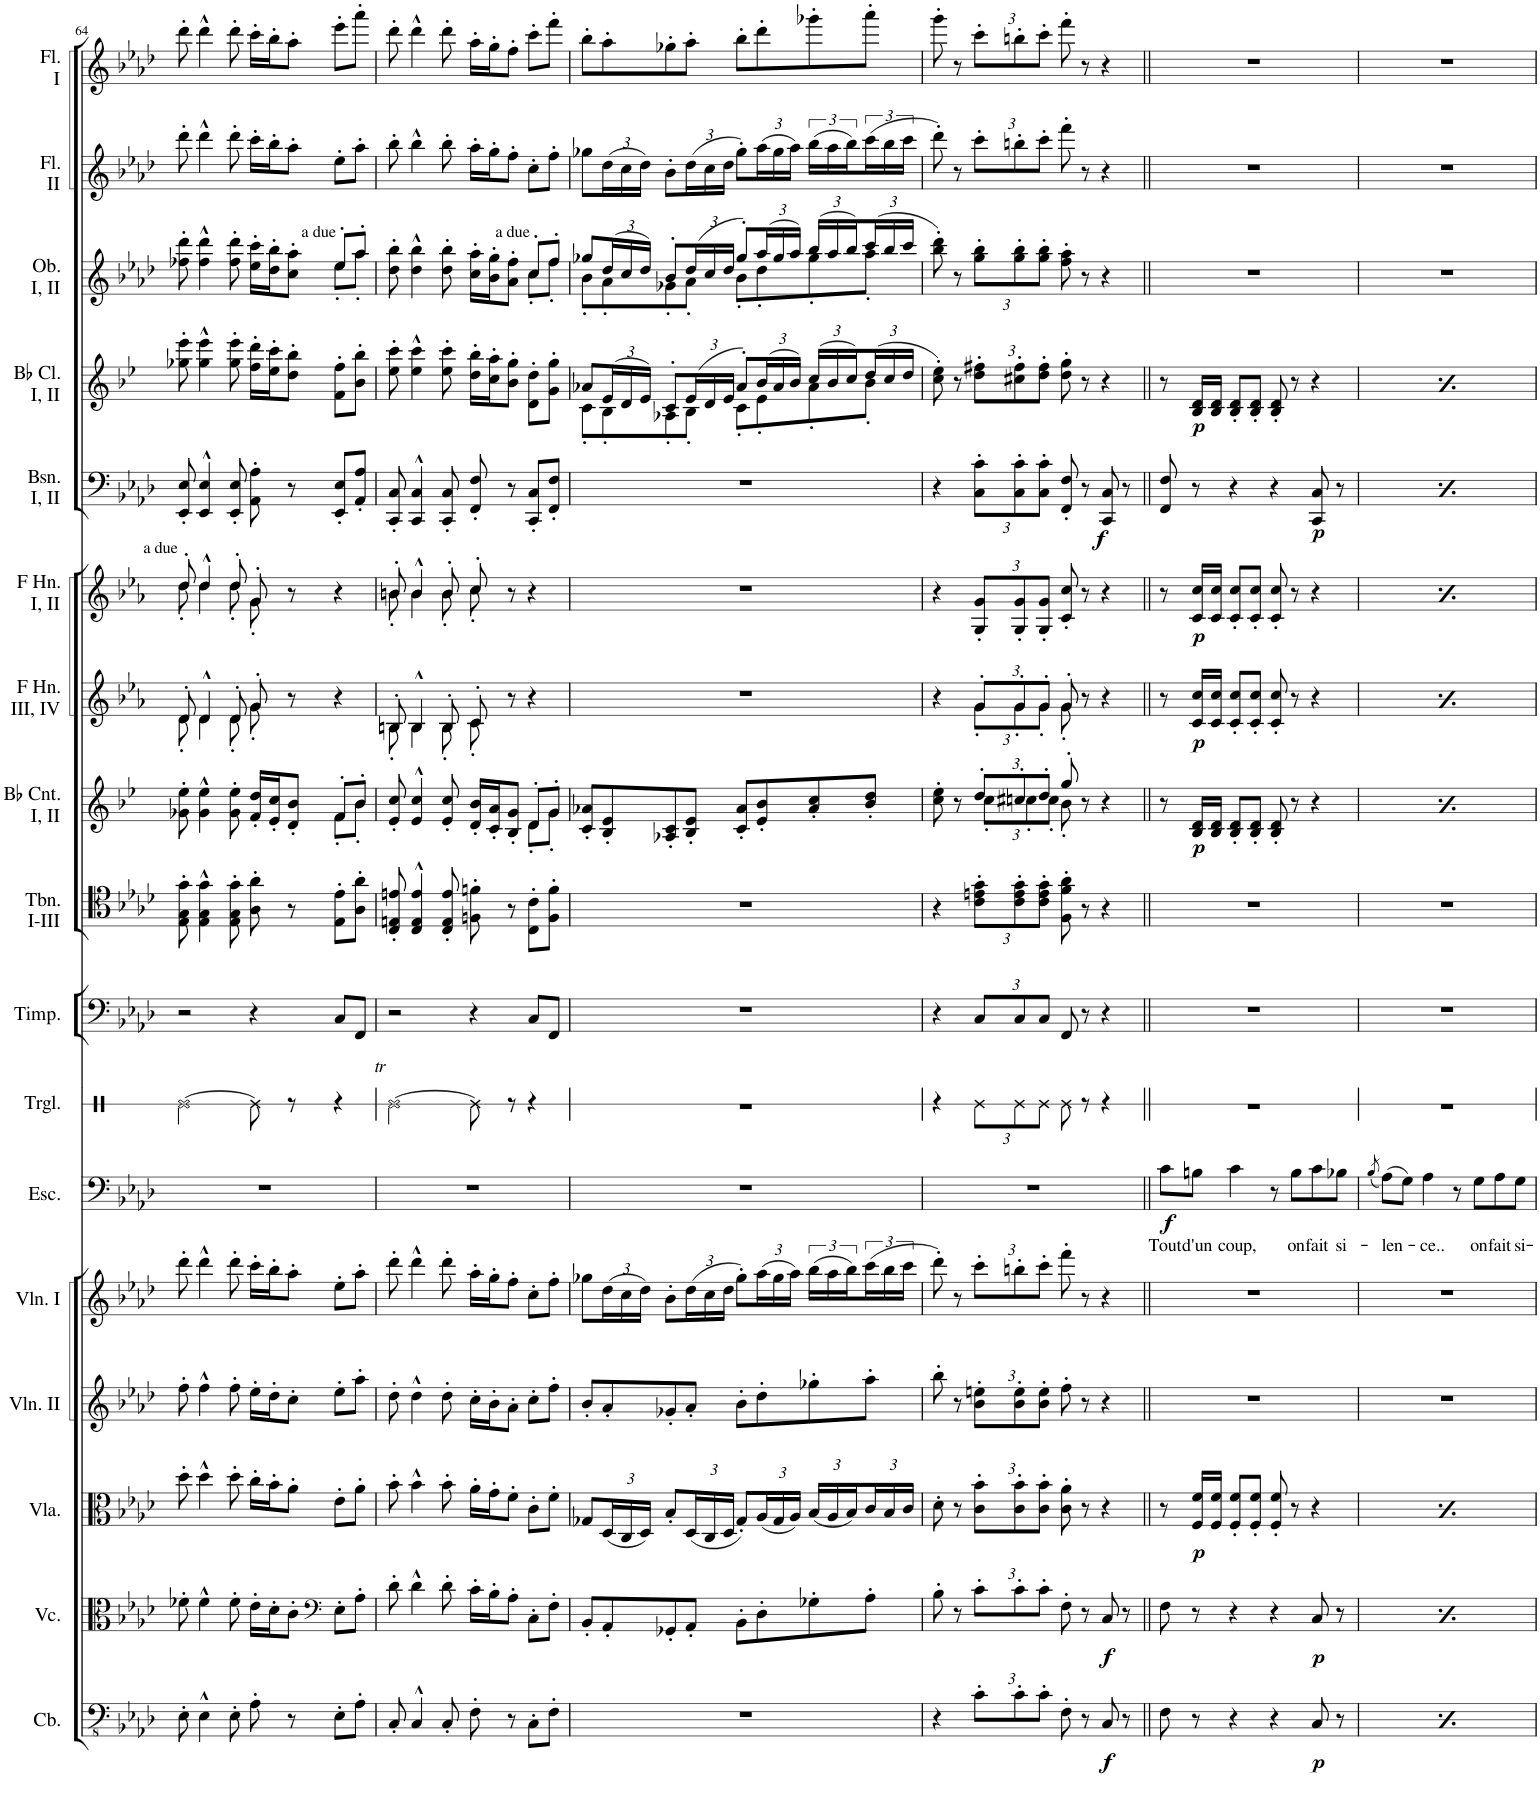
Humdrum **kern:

**kern	**dynam	**kern	**dynam	**kern	**dynam	**kern	**kern	**kern	**text	**dynam	**kern	**kern	**kern	**dynam	**kern	**dynam	**kern	**dynam	**kern	**dynam	**kern	**dynam	**kern	**kern	**kern
*part16	*part16	*part15	*part15	*part14	*part14	*part13	*part12	*part11	*part11	*part11	*part10	*part9	*part8	*part8	*part7	*part7	*part6	*part6	*part5	*part5	*part4	*part4	*part3	*part2	*part1
*staff16	*staff16	*staff15	*staff15	*staff14	*staff14	*staff13	*staff12	*staff11	*staff11	*staff11	*staff10	*staff9	*staff8	*staff8	*staff7	*staff7	*staff6	*staff6	*staff5	*staff5	*staff4	*staff4	*staff3	*staff2	*staff1
*I"Contrabass	*	*I"Violoncello	*	*I"Viola	*	*I"Violin II	*I"Violin I	*I"Escamillo	*	*	*I"Timpani	*I"Trombone I, II, III	*I"Bb Cornet I, II	*	*I"Horn in F III, IV	*	*I"Horn in F I, II	*	*I"Bassoon I, II	*	*I"Bb Clarinet I, II	*	*I"Oboe I, II	*I"Flute II	*I"Flute I
*I'Cb.	*	*I'Vc.	*	*I'Vla.	*	*I'Vln. II	*I'Vln. I	*I'Esc.	*	*	*I'Timp.	*I'Tbn. I-III	*I'Bb Cnt. I, II	*	*	*	*	*	*I'Bsn. I, II	*	*I'Bb Cl. I, II	*	*I'Ob. I, II	*I'Fl. II	*I'Fl. I
!!LO:PB:g=z
*clefFv4	*	*clefC3	*	*clefC3	*	*clefG2	*clefG2	*clefF4	*	*	*clefF4	*clefC4	*clefG2	*	*clefG2	*	*clefG2	*	*clefF4	*	*clefG2	*	*clefG2	*clefG2	*clefG2
*	*	*	*	*	*	*	*	*	*	*	*	*	*Trd1c2	*	*Trd4c7	*	*Trd4c7	*	*	*	*Trd1c2	*	*	*	*
*k[b-e-a-d-]	*	*k[b-e-a-d-]	*	*k[b-e-a-d-]	*	*k[b-e-a-d-]	*k[b-e-a-d-]	*k[b-e-a-d-]	*	*	*k[b-e-a-d-]	*k[b-e-a-d-]	*k[b-e-]	*	*k[b-e-a-]	*	*k[b-e-a-]	*	*k[b-e-a-d-]	*	*k[b-e-]	*	*k[b-e-a-d-]	*k[b-e-a-d-]	*k[b-e-a-d-]
*M4/4	*	*M4/4	*	*M4/4	*	*M4/4	*M4/4	*M4/4	*	*	*M4/4	*M4/4	*M4/4	*	*M4/4	*	*M4/4	*	*M4/4	*	*M4/4	*	*M4/4	*M4/4	*M4/4
*met(c)	*	*met(c)	*	*met(c)	*	*met(c)	*met(c)	*met(c)	*	*	*met(c)	*met(c)	*met(c)	*	*met(c)	*	*met(c)	*	*met(c)	*	*met(c)	*	*met(c)	*met(c)	*met(c)
=64	=64	=64	=64	=64	=64	=64	=64	=64	=64	=64	=64	=64	=64	=64	=64	=64	=64	=64	=64	=64	=64	=64	=64	=64	=64
*	*	*	*	*	*	*	*	*	*	*	*	*	*^	*	*^	*	*^	*	*	*	*	*	*^	*	*
!	!	!	!	!	!	!	!	!	!	!	!	!	!	!	!	!	!	!	!LO:TX:a:t=a due	!	!	!	!	!	!	!	!	!	!
8EE-'\	.	8f-X'\	.	8dd-'\	.	8ff'\	8ddd-'\	1r	.	.	2r	8E-\' 8G\' 8g\'	8g-X\' 8ee-\'	2.ryy	.	8d'/	8d'\	.	8dd'/	8dd'\	.	8EE-/' 8E-/'	.	8gg-X\' 8eee-\'	.	8ff-X\' 8ddd-\'	2ryy	8ddd-'\	8ddd-'\
4EE-^^\	.	4f-^^\	.	4dd-^^\	.	4ff^^\	4ddd-^^\	.	.	.	.	4E-\^^ 4G\^^ 4g\^^	4g-\^^ 4ee-\^^	.	.	4d^^/	4d\	.	4dd^^/	4dd\	.	4EE-/^^ 4E-/^^	.	4gg-\^^ 4eee-\^^	.	4ff-\^^ 4ddd-\^^	.	4ddd-^^\	4ddd-^^\
8EE-'\	.	8f-'\	.	8dd-'\	.	8ff'\	8ddd-'\	.	.	.	.	8E-\' 8G\' 8g\'	8g-\' 8ee-\'	.	.	8d'/	8d'\	.	8dd'/	8dd'\	.	8EE-/' 8E-/'	.	8gg-\' 8eee-\'	.	8ff-\' 8ddd-\'	.	8ddd-'\	8ddd-'\
8AA-'\	.	16e-'\LL	.	16cc'\LL	.	16ee-'\LL	16ccc'\LL	.	.	.	4r	8A-\' 8a-\'	16f/' 16dd/'LL	.	.	8g'/	8g'\	.	8g'/	8g'\	.	8AA-\' 8A-\'	.	16ff\' 16ddd\'LL	.	16ee-\' 16ccc\'LL	4ryy	16ccc'\LL	16ccc'\LL
.	.	16d-'\J	.	16b-'\J	.	16dd-'\J	16bb-'\J	.	.	.	.	.	16e-/' 16cc/'J	.	.	.	.	.	.	.	.	.	.	16ee-\' 16ccc\'J	.	16dd-\' 16bb-\'J	.	16bb-'\J	16bb-'\J
8r	.	8c'\J	.	8a-'\J	.	8cc'\J	8aa-'\J	.	.	.	.	8r	8d/' 8b-/'J	.	.	8r	8ryy	.	8r	8ryy	.	8r	.	8dd\' 8bb-\'J	.	8cc\' 8aa-\'J	.	8aa-'\J	8aa-'\J
*	*	*clefF4	*	*	*	*	*	*	*	*	*	*	*	*	*	*	*	*	*	*	*	*	*	*	*	*	*	*	*
!	!	!	!	!	!	!	!	!	!	!	!	!	!	!	!	!	!	!	!	!	!	!	!	!	!	!LO:TX:a:t=a due	!	!	!
8EE-'\L	.	8E-'\L	.	8e-'\L	.	8ee-'\L	8ee-'\L	.	.	.	8C/L	8E-\' 8e-\'L	8f'/L	8f'\L	.	4r	4ryy	.	4r	4ryy	.	8EE-/' 8E-/'L	.	8f\' 8ff\'L	.	8ee-'/L	8ee-'\L	8ee-'\L	8eee-'\L
8AA-'\J	.	8A-'\J	.	8a-'\J	.	8aa-'\J	8aa-'\J	.	.	.	8FF/J	8A-\' 8a-\'J	8b-'/J	8b-'\J	.	.	.	.	.	.	.	8AA-/' 8A-/'J	.	8b-\' 8bb-\'J	.	8aa-'/J	8aa-'\J	8aa-'\J	8aaa-'\J
=65	=65	=65	=65	=65	=65	=65	=65	=65	=65	=65	=65	=65	=65	=65	=65	=65	=65	=65	=65	=65	=65	=65	=65	=65	=65	=65	=65	=65	=65
8CC'/	.	8d-'\	.	8b-'\	.	8dd-'\	8ddd-'\	1r	.	.	2r	8C/' 8En/' 8en/'	8e-/' 8cc/'	2.ryy	.	8Bn'/	8B'\	.	8bn'/	8b'\	.	8CC/' 8C/'	.	8ee-\' 8ccc\'	.	8dd-\' 8bb-\'	2ryy	8bb-'\	8ddd-'\
4CC^^/	.	4d-^^\	.	4b-^^\	.	4dd-^^\	4ddd-^^\	.	.	.	.	4C/^^ 4E/^^ 4e/^^	4e-/^^ 4cc/^^	.	.	4B^^/	4B\	.	4b^^/	4b\	.	4CC/^^ 4C/^^	.	4ee-\^^ 4ccc\^^	.	4dd-\^^ 4bb-\^^	.	4bb-^^\	4ddd-^^\
8CC'/	.	8d-'\	.	8b-'\	.	8dd-'\	8ddd-'\	.	.	.	.	8C/' 8E/' 8e/'	8e-/' 8cc/'	.	.	8B'/	8B'\	.	8b'/	8b'\	.	8CC/' 8C/'	.	8ee-\' 8ccc\'	.	8dd-\' 8bb-\'	.	8bb-'\	8ddd-'\
8FF'\	.	16c'\LL	.	16a-'\LL	.	16cc'\LL	16aa-'\LL	.	.	.	4r	8Fn\' 8fn\'	16d/' 16b-/'LL	.	.	8c'/	8c'\	.	8cc'/	8cc'\	.	8FF/' 8F/'	.	16dd\' 16bb-\'LL	.	16cc\' 16aa-\'LL	4ryy	16aa-'\LL	16aa-'\LL
.	.	16B-'\J	.	16g'\J	.	16b-'\J	16gg'\J	.	.	.	.	.	16c/' 16a/'J	.	.	.	.	.	.	.	.	.	.	16cc\' 16aa\'J	.	16b-\' 16gg\'J	.	16gg'\J	16gg'\J
8r	.	8A-'\J	.	8f'\J	.	8a-'\J	8ff'\J	.	.	.	.	8r	8B-/' 8g/'J	.	.	8r	8ryy	.	8r	8ryy	.	8r	.	8b-\' 8gg\'J	.	8a-\' 8ff\'J	.	8ff'\J	8ff'\J
!	!	!	!	!	!	!	!	!	!	!	!	!	!	!	!	!	!	!	!	!	!	!	!	!	!	!LO:TX:a:t=a due	!	!	!
8CC'\L	.	8C'\L	.	8c'\L	.	8cc'\L	8cc'\L	.	.	.	8C/L	8C\' 8c\'L	8d'/L	8d'\L	.	4r	4ryy	.	4r	4ryy	.	8CC/' 8C/'L	.	8d\' 8dd\'L	.	8cc'/L	8cc'\L	8cc'\L	8ccc'\L
8FF'\J	.	8F'\J	.	8f'\J	.	8ff'\J	8ff'\J	.	.	.	8FF/J	8F\' 8f\'J	8g'/J	8g'\J	.	.	.	.	.	.	.	8FF/' 8F/'J	.	8g\' 8gg\'J	.	8ff'/J	8ff'\J	8ff'\J	8fff'\J
*	*	*	*	*	*	*	*	*	*	*	*	*	*v	*v	*	*	*	*	*v	*v	*	*	*	*	*	*	*	*	*
*	*	*	*	*	*	*	*	*	*	*	*	*	*	*	*v	*v	*	*	*	*	*	*	*	*	*	*	*
=66	=66	=66	=66	=66	=66	=66	=66	=66	=66	=66	=66	=66	=66	=66	=66	=66	=66	=66	=66	=66	=66	=66	=66	=66	=66	=66
*	*	*	*	*	*	*	*	*	*	*	*	*	*	*	*	*	*	*	*	*	*^	*	*	*	*	*
1r	.	8BB-'/L	.	8G-X/L	.	8b-'/L	8gg-X\L	1r	.	.	1r	1r	8c/' 8a-X/'L	.	1r	.	1r	.	1r	.	8a-X/L	8c'\L	.	8gg-X/L	8b-'\L	8gg-X\L	8bb-'\L
*	*	*	*	*Xbrackettup	*	*	*Xbrackettup	*	*	*	*	*	*	*	*	*	*	*	*	*	*Xbrackettup	*	*	*Xbrackettup	*	*Xbrackettup	*
.	.	8AA-'/	.	(24D-/L	.	8a-'/	(24dd-\L	.	.	.	.	.	8B-/' 8e-/'	.	.	.	.	.	.	.	(24e-/L	8B-'\	.	(24dd-/L	8a-'\	(24dd-\L	8aa-'\
.	.	.	.	24C/	.	.	24cc\	.	.	.	.	.	.	.	.	.	.	.	.	.	24d/	.	.	24cc/	.	24cc\	.
.	.	.	.	24D-/JJ)	.	.	24dd-\JJ)	.	.	.	.	.	.	.	.	.	.	.	.	.	24e-/JJ)	.	.	24dd-/JJ)	.	24dd-\JJ)	.
.	.	8GG-X'/	.	8B-'/L	.	8g-X'/	8b-'\L	.	.	.	.	.	8A-X/' 8c/'	.	.	.	.	.	.	.	8c'/L	8A-X'\	.	8b-'/L	8g-X'\	8b-'\L	8gg-X'\
.	.	8AA-'/J	.	(24D-/L	.	8a-'/J	(24dd-\L	.	.	.	.	.	8B-/' 8e-/'J	.	.	.	.	.	.	.	(24e-/L	8B-'\J	.	(24dd-/L	8a-'\J	(24dd-\L	8aa-'\J
.	.	.	.	24C/	.	.	24cc\	.	.	.	.	.	.	.	.	.	.	.	.	.	24d/	.	.	24cc/	.	24cc\	.
.	.	.	.	24D-/JJ	.	.	24dd-\JJ	.	.	.	.	.	.	.	.	.	.	.	.	.	24e-/JJ	.	.	24dd-/JJ	.	24dd-\JJ	.
.	.	8BB-'\L	.	8G-'/L)	.	8b-'\L	8gg-'\L)	.	.	.	.	.	8c/' 8a-/'L	.	.	.	.	.	.	.	8a-'/L)	8c'\L	.	8gg-'/L)	8b-'\L	8gg-'\L)	8bb-'\L
.	.	8D-'\	.	(24A-/L	.	8dd-'\	(24aa-\L	.	.	.	.	.	8e-/' 8b-/'	.	.	.	.	.	.	.	(24b-/L	8e-'\	.	(24aa-/L	8dd-'\	(24aa-\L	8ddd-'\
.	.	.	.	24G-/	.	.	24gg-\	.	.	.	.	.	.	.	.	.	.	.	.	.	24a-/	.	.	24gg-/	.	24gg-\	.
.	.	.	.	24A-/JJ)	.	.	24aa-\JJ)	.	.	.	.	.	.	.	.	.	.	.	.	.	24b-/JJ)	.	.	24aa-/JJ)	.	24aa-\JJ)	.
*	*	*	*	*	*	*	*brackettup	*	*	*	*	*	*	*	*	*	*	*	*	*	*	*	*	*	*	*brackettup	*
.	.	8G-X'\	.	(24B-/LL	.	8gg-X'\	(24bb-\LL	.	.	.	.	.	8a-/' 8cc/'	.	.	.	.	.	.	.	(24cc/LL	8a-'\	.	(24bb-/LL	8gg-'\	(24bb-\LL	8ggg-X'\
.	.	.	.	24A-/	.	.	24aa-\	.	.	.	.	.	.	.	.	.	.	.	.	.	24b-/	.	.	24aa-/	.	24aa-\	.
.	.	.	.	24B-/)	.	.	24bb-\)	.	.	.	.	.	.	.	.	.	.	.	.	.	24cc/)	.	.	24bb-/)	.	24bb-\)	.
.	.	8A-'\J	.	24c/	.	8aa-'\J	(24ccc\	.	.	.	.	.	8b-/' 8dd/'J	.	.	.	.	.	.	.	(24dd/	8b-'\J	.	(24ccc/	8aa-'\J	(24ccc\	8aaa-'\J
.	.	.	.	24B-/	.	.	24bb-\	.	.	.	.	.	.	.	.	.	.	.	.	.	24cc/	.	.	24bb-/	.	24bb-\	.
.	.	.	.	24c/JJ	.	.	24ccc\JJ	.	.	.	.	.	.	.	.	.	.	.	.	.	24dd/JJ	.	.	24ccc/JJ	.	24ccc\JJ	.
*	*	*	*	*	*	*	*	*	*	*	*	*	*	*	*	*	*	*	*	*	*v	*v	*	*	*	*	*
*	*	*	*	*	*	*	*	*	*	*	*	*	*	*	*	*	*	*	*	*	*	*	*v	*v	*	*
=67	=67	=67	=67	=67	=67	=67	=67	=67	=67	=67	=67	=67	=67	=67	=67	=67	=67	=67	=67	=67	=67	=67	=67	=67	=67
*	*	*	*	*	*	*	*	*	*	*	*	*	*^	*	*^	*	*	*	*	*	*	*	*	*	*
4r	.	8B-'\	.	8d-'\	.	8bb-'\	8ddd-'\)	1r	.	.	4r	4r	8cc\' 8ee-\'	4ryy	.	4r	4ryy	.	4r	.	4r	.	8cc\' 8ee-\')	.	8bb-\' 8ddd-\')	8ddd-'\)	8ggg'\
.	.	8r	.	8r	.	8r	8r	.	.	.	.	.	8r	.	.	.	.	.	.	.	.	.	8r	.	8r	8r	8r
*Xbrackettup	*	*Xbrackettup	*	*	*	*Xbrackettup	*Xbrackettup	*	*	*	*Xbrackettup	*Xbrackettup	*Xbrackettup	*	*	*Xbrackettup	*	*	*Xbrackettup	*	*Xbrackettup	*	*	*	*	*Xbrackettup	*Xbrackettup
12C'\L	.	12c'\L	.	12c\' 12b-\'L	.	12b-\' 12een\'L	12ccc'\L	.	.	.	12C/L	12c\' 12en\' 12g\'L	12dd'/L	12cc'\L	.	12g'/L	12g'\L	.	12G/' 12g/'L	.	12C\' 12c\'L	.	12dd\' 12ff#X\'L	.	12gg\' 12bb-\'L	12ccc'\L	12ccc'\L
12C'\	.	12c'\	.	12c\' 12b-\'	.	12b-\' 12ee\'	12bbn'\	.	.	.	12C/	12c\' 12e\' 12g\'	12cc#X'/	12ccn'\	.	12g'/	12g'\	.	12G/' 12g/'	.	12C\' 12c\'	.	12cc#X\' 12ff#\'	.	12gg\' 12bb-\'	12bbn'\	12bbn'\
12C'\J	.	12c'\J	.	12c\' 12b-\'J	.	12b-\' 12ee\'J	12ccc'\J	.	.	.	12C/J	12c\' 12e\' 12g\'J	12dd'/J	12cc'\J	.	12g'/J	12g'\J	.	12G/' 12g/'J	.	12C\' 12c\'J	.	12dd\' 12ff#\'J	.	12gg\' 12bb-\'J	12ccc'\J	12ccc'\J
8FF'\	.	8F'\	.	8c\' 8a-\'	.	8ff'\	8fff'\	.	.	.	8FF/	8F\' 8f\' 8a-\'	8gg'/	8b-'\	.	8g'/	8g'\	.	8c/' 8cc/'	.	8FF/' 8F/'	.	8dd\' 8gg\'	.	8ff\' 8aa-\'	8fff'\	8fff'\
8r	.	8r	.	8r	.	8r	8r	.	.	.	8r	8r	8r	4.ryy	.	8r	8ryy	.	8r	.	8r	.	8r	.	8r	8r	8r
!	!LO:DY:b	!	!LO:DY:b	!	!	!	!	!	!	!	!	!	!	!	!	!	!	!	!	!	!	!LO:DY:b	!	!	!	!	!
8CC/	f	8C/	f	4r	.	4r	4r	.	.	.	4r	4r	4r	.	.	4r	4ryy	.	4r	.	8CC/ 8C/	f	4r	.	4r	4r	4r
8r	.	8r	.	.	.	.	.	.	.	.	.	.	.	.	.	.	.	.	.	.	8r	.	.	.	.	.	.
*	*	*	*	*	*	*	*	*	*	*	*	*	*v	*v	*	*	*	*	*	*	*	*	*	*	*	*	*
*	*	*	*	*	*	*	*	*	*	*	*	*	*	*	*v	*v	*	*	*	*	*	*	*	*	*	*
=68||	=68||	=68||	=68||	=68||	=68||	=68||	=68||	=68||	=68||	=68||	=68||	=68||	=68||	=68||	=68||	=68||	=68||	=68||	=68||	=68||	=68||	=68||	=68||	=68||	=68||
!	!	!	!	!	!	!	!	!	!LO:LY:b	!LO:DY:b	!	!	!	!	!	!	!	!	!	!	!	!	!	!	!
8FF\	.	8F\	.	8r	.	1r	1r	8c\L	Tout	f	1r	1r	8r	.	8r	.	8r	.	8FF/ 8F/	.	8r	.	1r	1r	1r
!	!	!	!	!	!LO:DY:b	!	!	!	!LO:LY:b	!	!	!	!	!LO:DY:b	!	!LO:DY:b	!	!LO:DY:b	!	!	!	!LO:DY:b	!	!	!
8r	.	8r	.	16F/ 16f/LL	p	.	.	8Bn\J	d'un	.	.	.	16B-/ 16d/LL	p	16c/ 16cc/LL	p	16c/ 16cc/LL	p	8r	.	16B-/ 16d/LL	p	.	.	.
.	.	.	.	16F/ 16f/JJ	.	.	.	.	.	.	.	.	16B-/ 16d/JJ	.	16c/ 16cc/JJ	.	16c/ 16cc/JJ	.	.	.	16B-/ 16d/JJ	.	.	.	.
!	!	!	!	!	!	!	!	!	!LO:LY:b	!	!	!	!	!	!	!	!	!	!	!	!	!	!	!	!
4r	.	4r	.	8F/' 8f/'L	.	.	.	4c\	coup,	.	.	.	8B-/' 8d/'L	.	8c/' 8cc/'L	.	8c/' 8cc/'L	.	4r	.	8B-/' 8d/'L	.	.	.	.
.	.	.	.	8F/' 8f/'J	.	.	.	.	.	.	.	.	8B-/' 8d/'J	.	8c/' 8cc/'J	.	8c/' 8cc/'J	.	.	.	8B-/' 8d/'J	.	.	.	.
4r	.	4r	.	8F/' 8f/'	.	.	.	8r	.	.	.	.	8B-/' 8d/'	.	8c/' 8cc/'	.	8c/' 8cc/'	.	4r	.	8B-/' 8d/'	.	.	.	.
!	!	!	!	!	!	!	!	!	!LO:LY:b	!	!	!	!	!	!	!	!	!	!	!	!	!	!	!	!
.	.	.	.	8r	.	.	.	8B\L	on	.	.	.	8r	.	8r	.	8r	.	.	.	8r	.	.	.	.
!	!LO:DY:b	!	!LO:DY:b	!	!	!	!	!	!LO:LY:b	!	!	!	!	!	!	!	!	!	!	!LO:DY:b	!	!	!	!	!
8CC/	p	8C/	p	4r	.	.	.	8c\	fait	.	.	.	4r	.	4r	.	4r	.	8CC/ 8C/	p	4r	.	.	.	.
!	!	!	!	!	!	!	!	!	!LO:LY:b	!	!	!	!	!	!	!	!	!	!	!	!	!	!	!	!
8r	.	8r	.	.	.	.	.	8B-X\J	si-	.	.	.	.	.	.	.	.	.	8r	.	.	.	.	.	.
=69	=69	=69	=69	=69	=69	=69	=69	=69	=69	=69	=69	=69	=69	=69	=69	=69	=69	=69	=69	=69	=69	=69	=69	=69	=69
.	.	.	.	.	.	.	.	(8qB-/	.	.	.	.	.	.	.	.	.	.	.	.	.	.	.	.	.
!	!	!	!	!	!	!	!	!	!LO:LY:b	!	!	!	!	!	!	!	!	!	!	!	!	!	!	!	!
8FF\	.	8F\	.	8r	.	1r	1r	(8A-\L)	-len-	.	1r	1r	8r	.	8r	.	8r	.	8FF/ 8F/	.	8r	.	1r	1r	1r
!	!	!	!	!	!LO:DY:b	!	!	!	!	!	!	!	!	!LO:DY:b	!	!LO:DY:b	!	!LO:DY:b	!	!	!	!LO:DY:b	!	!	!
8r	.	8r	.	16F/ 16f/LL	p	.	.	8G\J)	.	.	.	.	16B-/ 16d/LL	p	16c/ 16cc/LL	p	16c/ 16cc/LL	p	8r	.	16B-/ 16d/LL	p	.	.	.
.	.	.	.	16F/ 16f/JJ	.	.	.	.	.	.	.	.	16B-/ 16d/JJ	.	16c/ 16cc/JJ	.	16c/ 16cc/JJ	.	.	.	16B-/ 16d/JJ	.	.	.	.
!	!	!	!	!	!	!	!	!	!LO:LY:b	!	!	!	!	!	!	!	!	!	!	!	!	!	!	!	!
4r	.	4r	.	8F/' 8f/'L	.	.	.	4A-\	-ce..	.	.	.	8B-/' 8d/'L	.	8c/' 8cc/'L	.	8c/' 8cc/'L	.	4r	.	8B-/' 8d/'L	.	.	.	.
.	.	.	.	8F/' 8f/'J	.	.	.	.	.	.	.	.	8B-/' 8d/'J	.	8c/' 8cc/'J	.	8c/' 8cc/'J	.	.	.	8B-/' 8d/'J	.	.	.	.
4r	.	4r	.	8F/' 8f/'	.	.	.	8r	.	.	.	.	8B-/' 8d/'	.	8c/' 8cc/'	.	8c/' 8cc/'	.	4r	.	8B-/' 8d/'	.	.	.	.
!	!	!	!	!	!	!	!	!	!LO:LY:b	!	!	!	!	!	!	!	!	!	!	!	!	!	!	!	!
.	.	.	.	8r	.	.	.	8G\L	on	.	.	.	8r	.	8r	.	8r	.	.	.	8r	.	.	.	.
!	!LO:DY:b	!	!LO:DY:b	!	!	!	!	!	!LO:LY:b	!	!	!	!	!	!	!	!	!	!	!LO:DY:b	!	!	!	!	!
8CC/	p	8C/	p	4r	.	.	.	8A-\	fait	.	.	.	4r	.	4r	.	4r	.	8CC/ 8C/	p	4r	.	.	.	.
!	!	!	!	!	!	!	!	!	!LO:LY:b	!	!	!	!	!	!	!	!	!	!	!	!	!	!	!	!
8r	.	8r	.	.	.	.	.	8G\J	si-	.	.	.	.	.	.	.	.	.	8r	.	.	.	.	.	.
=	=	=	=	=	=	=	=	=	=	=	=	=	=	=	=	=	=	=	=	=	=	=	=	=	=
*-	*-	*-	*-	*-	*-	*-	*-	*-	*-	*-	*-	*-	*-	*-	*-	*-	*-	*-	*-	*-	*-	*-	*-	*-	*-
